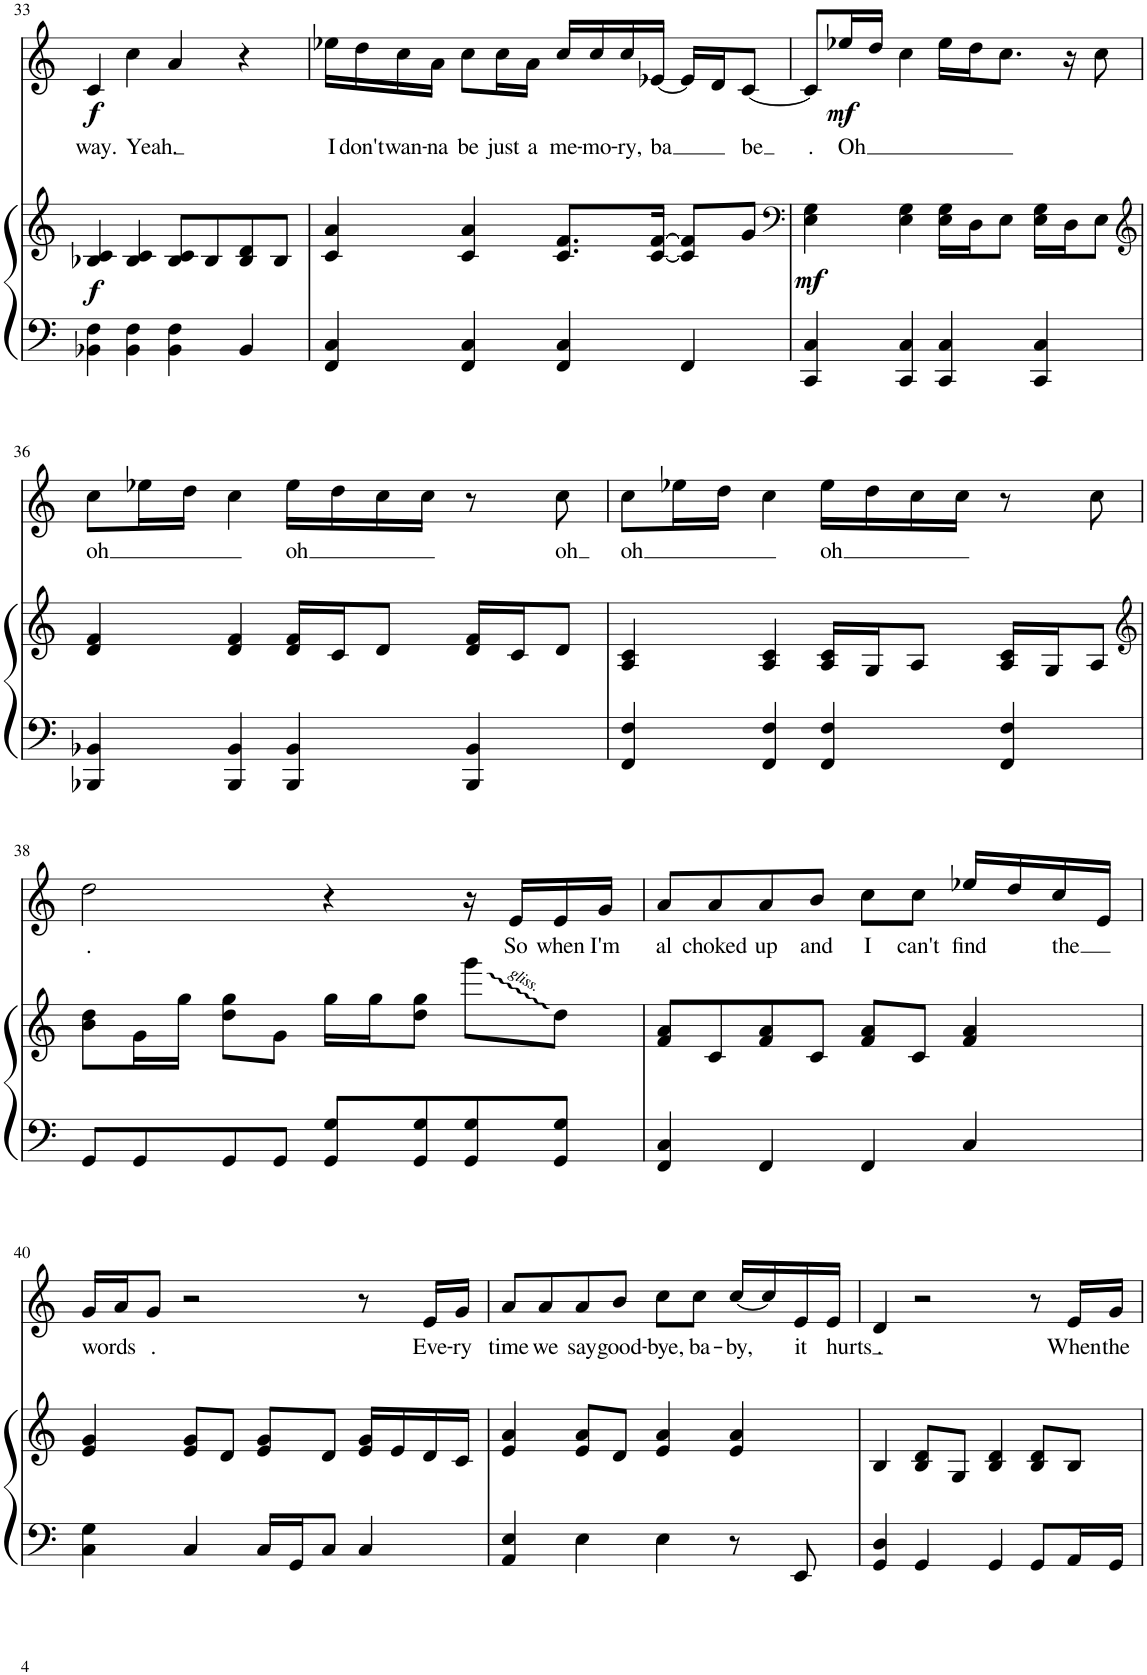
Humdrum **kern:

**kern	**kern	**dynam	**kern	**text	**dynam
*part2	*part2	*part2	*part1	*part1	*part1
*staff3	*staff2	*staff2/3	*staff1	*staff1	*staff1
*I"Piano	*	*	*I"Soprano	*	*
*I'Pno	*	*	*I'S	*	*
!!LO:PB:g=z
*clefF4	*clefG2	*	*clefG2	*	*
*k[]	*k[]	*	*k[]	*	*
*M4/4	*M4/4	*	*M4/4	*	*
=33	=33	=33	=33	=33	=33
!	!	!LO:DY:b	!	!LO:LY:b	!LO:DY:b
4BB-X\ 4F\	4B-X/ 4c/	f	4c/	way.	f
!	!	!	!	!LO:LY:b	!
4BB-\ 4F\	4B-/ 4c/	.	4cc\	Yeah	.
!	!	!	!	!LO:LY:b	!
4BB-\ 4F\	8B-/ 8c/L	.	4a/	.	.
.	8B-/	.	.	.	.
4BB-/	8B-/ 8d/	.	4r	.	.
.	8B-/J	.	.	.	.
=34	=34	=34	=34	=34	=34
!	!	!	!	!LO:LY:b	!
4FF/ 4C/	4c/ 4a/	.	16ee-X\LL	I	.
!	!	!	!	!LO:LY:b	!
.	.	.	16dd\	don't	.
!	!	!	!	!LO:LY:b	!
.	.	.	16cc\	wan-	.
!	!	!	!	!LO:LY:b	!
.	.	.	16a\JJ	-na	.
!	!	!	!	!LO:LY:b	!
4FF/ 4C/	4c/ 4a/	.	8cc\L	be	.
!	!	!	!	!LO:LY:b	!
.	.	.	16cc\L	just	.
!	!	!	!	!LO:LY:b	!
.	.	.	16a\JJ	a	.
!	!	!	!	!LO:LY:b	!
4FF/ 4C/	8.c/ 8.f/L	.	16cc/LL	me-	.
!	!	!	!	!LO:LY:b	!
.	.	.	16cc/	-mo-	.
!	!	!	!	!LO:LY:b	!
.	.	.	16cc/	-ry,	.
!	!	!	!	!LO:LY:b	!
.	[16c/ [16f/Jk	.	[16e-X/JJ	ba	.
4FF/	8c/] 8f/]L	.	16e-/LL]	.	.
.	.	.	16d/J	.	.
!	!	!	!	!LO:LY:b	!
.	8g/J	.	[8c/J	be	.
=35	=35	=35	=35	=35	=35
*	*clefF4	*	*	*	*
!	!	!LO:DY:b	!	!LO:LY:b	!
4CC/ 4C/	4E\ 4G\	mf	8c/L]	.	.
!	!	!	!	!LO:LY:b	!LO:DY:b
.	.	.	16ee-X/L	Oh	mf
.	.	.	16dd/JJ	.	.
4CC/ 4C/	4E\ 4G\	.	4cc\	.	.
4CC/ 4C/	16E\ 16G\LL	.	16ee-\LL	.	.
.	16D\J	.	16dd\J	.	.
.	8E\J	.	8.cc\J	.	.
4CC/ 4C/	16E\ 16G\LL	.	.	.	.
.	16D\J	.	16r	.	.
.	8E\J	.	8cc\	.	.
!!LO:LB:g=z
=36	=36	=36	=36	=36	=36
*	*clefG2	*	*	*	*
!	!	!	!	!LO:LY:b	!
4BBB-X/ 4BB-X/	4d/ 4f/	.	8cc\L	oh	.
.	.	.	16ee-X\L	.	.
.	.	.	16dd\JJ	.	.
4BBB-/ 4BB-/	4d/ 4f/	.	4cc\	.	.
!	!	!	!	!LO:LY:b	!
4BBB-/ 4BB-/	16d/ 16f/LL	.	16ee-\LL	oh	.
.	16c/J	.	16dd\	.	.
.	8d/J	.	16cc\	.	.
.	.	.	16cc\JJ	.	.
4BBB-/ 4BB-/	16d/ 16f/LL	.	8r	.	.
.	16c/J	.	.	.	.
!	!	!	!	!LO:LY:b	!
.	8d/J	.	8cc\	oh	.
=37	=37	=37	=37	=37	=37
!	!	!	!	!LO:LY:b	!
4FF/ 4F/	4A/ 4c/	.	8cc\L	oh	.
.	.	.	16ee-X\L	.	.
.	.	.	16dd\JJ	.	.
4FF/ 4F/	4A/ 4c/	.	4cc\	.	.
!	!	!	!	!LO:LY:b	!
4FF/ 4F/	16A/ 16c/LL	.	16ee-\LL	oh	.
.	16G/J	.	16dd\	.	.
.	8A/J	.	16cc\	.	.
.	.	.	16cc\JJ	.	.
4FF/ 4F/	16A/ 16c/LL	.	8r	.	.
.	16G/J	.	.	.	.
.	8A/J	.	8cc\	.	.
!!LO:LB:g=z
=38	=38	=38	=38	=38	=38
*	*clefG2	*	*	*	*
!	!	!	!	!LO:LY:b	!
8GG/L	8b\ 8dd\L	.	2dd\	.	.
8GG/	16g\L	.	.	.	.
.	16gg\JJ	.	.	.	.
8GG/	8dd\ 8gg\L	.	.	.	.
8GG/J	8g\J	.	.	.	.
8GG/ 8G/L	16gg\LL	.	4r	.	.
.	16gg\J	.	.	.	.
8GG/ 8G/	8dd\ 8gg\J	.	.	.	.
8GG/ 8G/	8ggg\L	.	16r	.	.
!	!	!	!	!LO:LY:b	!
.	.	.	16e/LL	So	.
!	!	!	!	!LO:LY:b	!
8GG/ 8G/J	8dd\J	.	16e/	when	.
!	!	!	!	!LO:LY:b	!
.	.	.	16g/JJ	I'm	.
=39	=39	=39	=39	=39	=39
!	!	!	!	!LO:LY:b	!
4FF/ 4C/	8f/ 8a/L	.	8a/L	al	.
!	!	!	!	!LO:LY:b	!
.	8c/	.	8a/	choked	.
!	!	!	!	!LO:LY:b	!
4FF/	8f/ 8a/	.	8a/	up	.
!	!	!	!	!LO:LY:b	!
.	8c/J	.	8b/J	and	.
!	!	!	!	!LO:LY:b	!
4FF/	8f/ 8a/L	.	8cc\L	I	.
!	!	!	!	!LO:LY:b	!
.	8c/J	.	8cc\J	can't	.
!	!	!	!	!LO:LY:b	!
4C/	4f/ 4a/	.	16ee-X/LL	find	.
.	.	.	16dd/	.	.
!	!	!	!	!LO:LY:b	!
.	.	.	16cc/	the	.
.	.	.	16e/JJ	.	.
!!LO:LB:g=z
=40	=40	=40	=40	=40	=40
!	!	!	!	!LO:LY:b	!
4C\ 4G\	4e/ 4g/	.	16g/LL	words	.
.	.	.	16a/J	.	.
!	!	!	!	!LO:LY:b	!
.	.	.	8g/J	.	.
4C/	8e/ 8g/L	.	2r	.	.
.	8d/J	.	.	.	.
16C/LL	8e/ 8g/L	.	.	.	.
16GG/J	.	.	.	.	.
8C/J	8d/J	.	.	.	.
4C/	16e/ 16g/LL	.	8r	.	.
.	16e/	.	.	.	.
!	!	!	!	!LO:LY:b	!
.	16d/	.	16e/LL	Eve-	.
!	!	!	!	!LO:LY:b	!
.	16c/JJ	.	16g/JJ	-ry	.
=41	=41	=41	=41	=41	=41
!	!	!	!	!LO:LY:b	!
4AA/ 4E/	4e/ 4a/	.	8a/L	time	.
!	!	!	!	!LO:LY:b	!
.	.	.	8a/	we	.
!	!	!	!	!LO:LY:b	!
4E\	8e/ 8a/L	.	8a/	say	.
!	!	!	!	!LO:LY:b	!
.	8d/J	.	8b/J	good-	.
!	!	!	!	!LO:LY:b	!
4E\	4e/ 4a/	.	8cc\L	-bye,	.
!	!	!	!	!LO:LY:b	!
.	.	.	8cc\J	ba-	.
!	!	!	!	!LO:LY:b	!
8r	4e/ 4a/	.	[16cc/LL	-by,	.
.	.	.	16cc/]	.	.
!	!	!	!	!LO:LY:b	!
8EE/	.	.	16e/	it	.
!	!	!	!	!LO:LY:b	!
.	.	.	16e/JJ	hurts	.
=42	=42	=42	=42	=42	=42
!	!	!	!	!LO:LY:b	!
4GG/ 4D/	4B/	.	4d/	.	.
4GG/	8B/ 8d/L	.	2r	.	.
.	8G/J	.	.	.	.
4GG/	4B/ 4d/	.	.	.	.
8GG/L	8B/ 8d/L	.	8r	.	.
!	!	!	!	!LO:LY:b	!
16AA/L	8B/J	.	16e/LL	When	.
!	!	!	!	!LO:LY:b	!
16GG/JJ	.	.	16g/JJ	the	.
=	=	=	=	=	=
*-	*-	*-	*-	*-	*-
